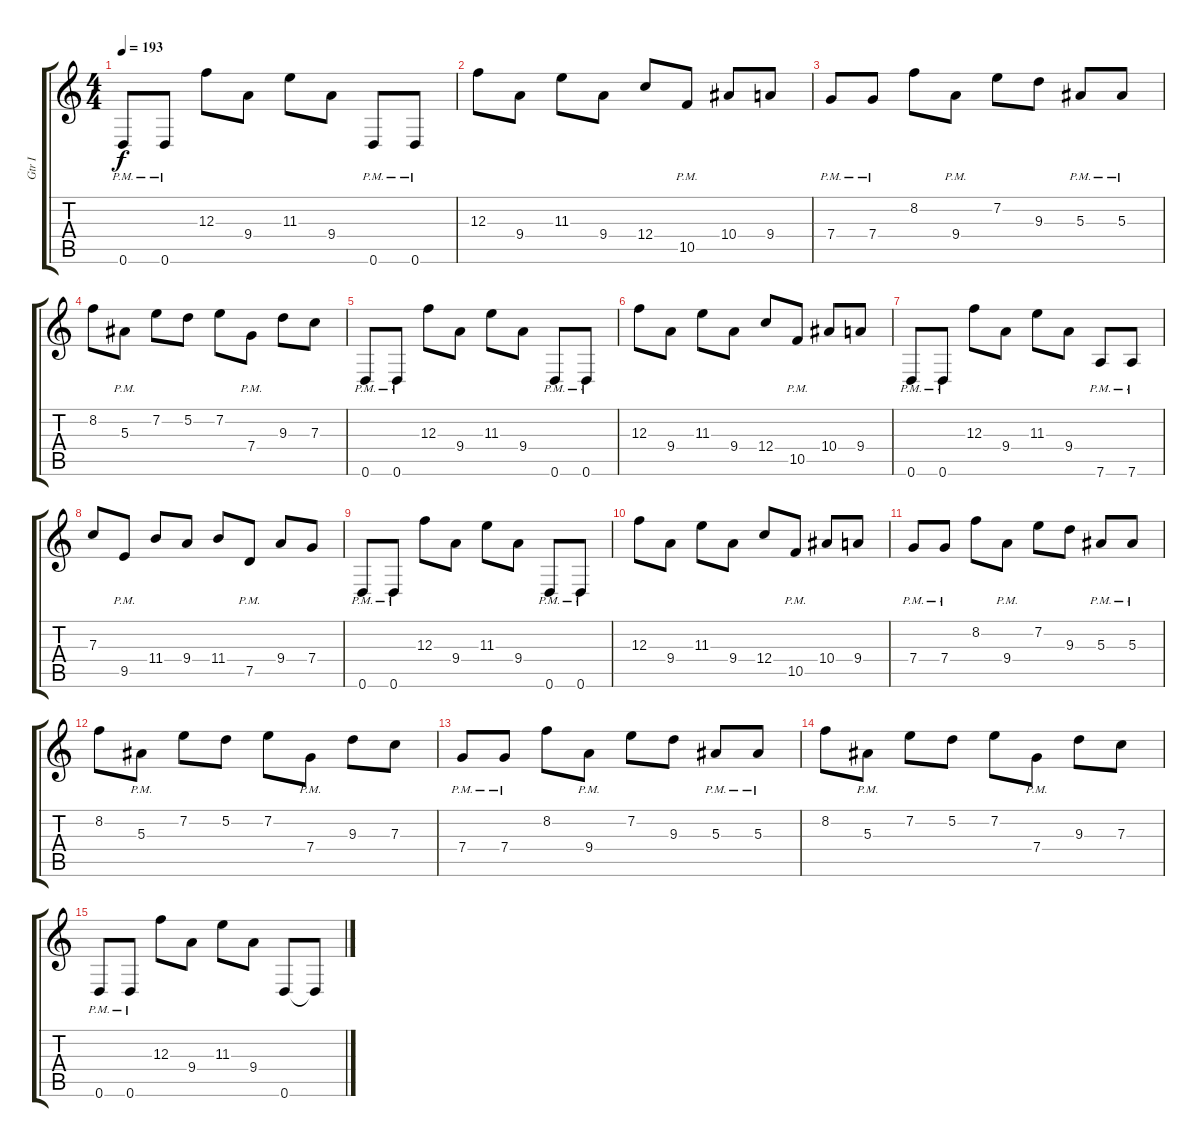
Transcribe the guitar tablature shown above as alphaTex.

\track ("Gtr I" "Gtr I") {instrument overdrivenguitar}
\staff {score tabs}
\tuning (D4 A3 F3 C3 G2 D2) {hide}
\ts (4 4)
\tempo 193
\clef g2
\ks c
0.6{pm}.8{dy f} 0.6{pm}.8 12.3.8 9.4.8 11.3.8 9.4.8 0.6{pm}.8 0.6{pm}.8 |
12.3.8 9.4.8 11.3.8 9.4.8 12.4.8 10.5{pm}.8 10.4.8 9.4.8 |
7.4{pm}.8 7.4{pm}.8 8.2.8 9.4{pm}.8 7.2.8 9.3.8 5.3{pm}.8 5.3{pm}.8 |
8.2.8 5.3{pm}.8 7.2.8 5.2.8 7.2.8 7.4{pm}.8 9.3.8 7.3.8 |
0.6{pm}.8 0.6{pm}.8 12.3.8 9.4.8 11.3.8 9.4.8 0.6{pm}.8 0.6{pm}.8 |
12.3.8 9.4.8 11.3.8 9.4.8 12.4.8 10.5{pm}.8 10.4.8 9.4.8 |
0.6{pm}.8 0.6{pm}.8 12.3.8 9.4.8 11.3.8 9.4.8 7.6{pm}.8 7.6{pm}.8 |
7.3.8 9.5{pm}.8 11.4.8 9.4.8 11.4.8 7.5{pm}.8 9.4.8 7.4.8 |
0.6{pm}.8 0.6{pm}.8 12.3.8 9.4.8 11.3.8 9.4.8 0.6{pm}.8 0.6{pm}.8 |
12.3.8 9.4.8 11.3.8 9.4.8 12.4.8 10.5{pm}.8 10.4.8 9.4.8 |
7.4{pm}.8 7.4{pm}.8 8.2.8 9.4{pm}.8 7.2.8 9.3.8 5.3{pm}.8 5.3{pm}.8 |
8.2.8 5.3{pm}.8 7.2.8 5.2.8 7.2.8 7.4{pm}.8 9.3.8 7.3.8 |
7.4{pm}.8 7.4{pm}.8 8.2.8 9.4{pm}.8 7.2.8 9.3.8 5.3{pm}.8 5.3{pm}.8 |
8.2.8 5.3{pm}.8 7.2.8 5.2.8 7.2.8 7.4{pm}.8 9.3.8 7.3.8 |
0.6{pm}.8 0.6{pm}.8 12.3.8 9.4.8 11.3.8 9.4.8 0.6.8 0.6{t}.8
